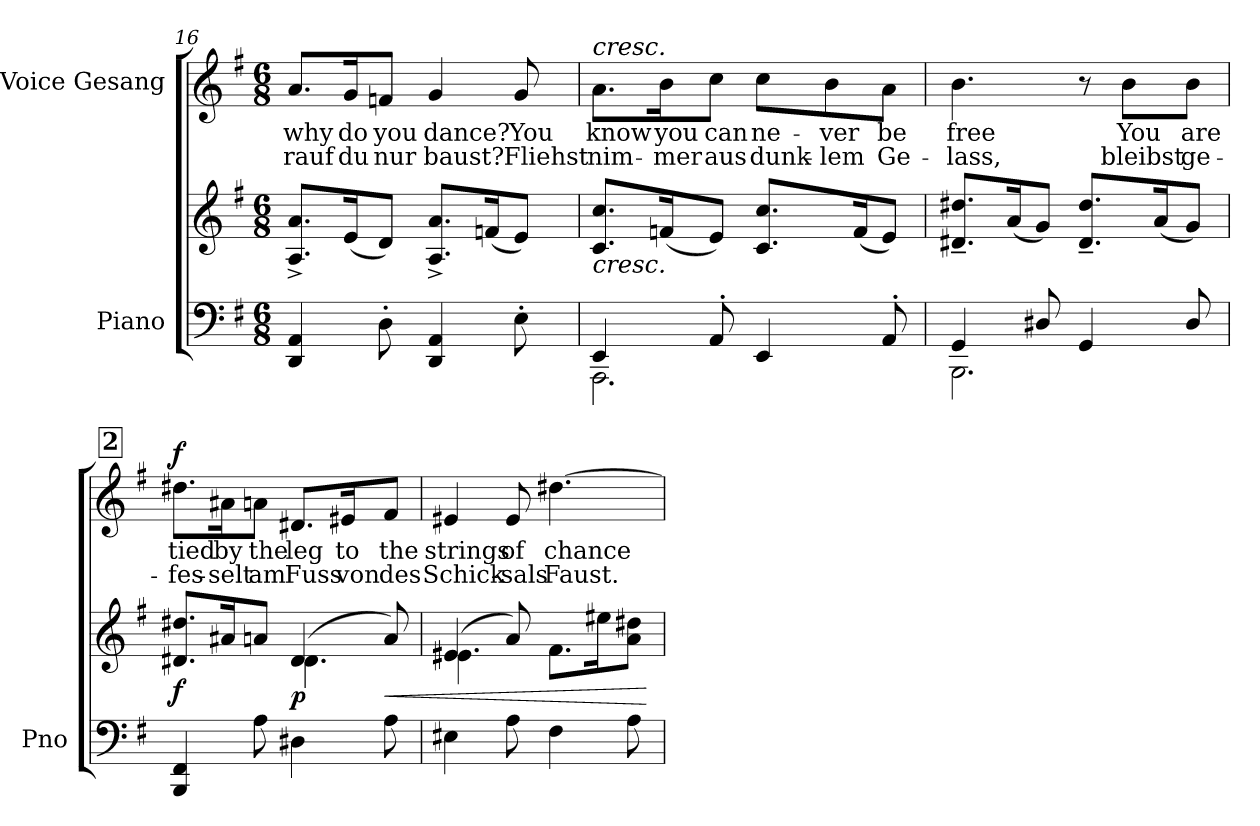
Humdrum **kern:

**kern	**kern	**dynam	**kern	**text	**text	**dynam
*part2	*part2	*part2	*part1	*part1	*part1	*part1
*staff3	*staff2	*staff2/3	*staff1	*staff1	*staff1	*staff1
*I"Piano	*	*	*I"Voice Gesang	*	*	*
*I'Pno	*	*	*	*	*	*
*clefF4	*clefG2	*	*clefG2	*	*	*
*k[f#]	*k[f#]	*	*k[f#]	*	*	*
*M6/8	*M6/8	*	*M6/8	*	*	*
=16	=16	=16	=16	=16	=16	=16
4DD/ 4AA/	8.A/^ 8.a/^L	.	8.a/L	why	-rauf	.
.	(16e/K	.	16g/K	do	du	.
8D'\	8d/J)	.	8fn/J	you	nur	.
4DD/ 4AA/	8.A/^ 8.a/^L	.	4g/	dance?	baust?	.
.	(16fn/K	.	.	.	.	.
8E'\	8e/J)	.	8g/	You	Fliehst	.
=17	=17	=17	=17	=17	=17	=17
*^	*	*	*	*	*	*
!	!	!	!	!LO:TX:a:i:t=cresc.	!	!	!
!	!	!LO:TX:b:i:t=cresc.	!	!	!	!	!
4EE/	2.AAA\	8.c/ 8.cc/L	.	8.a\L	know	nim-	.
.	.	(16fn/K	.	16b\K	you	-mer	.
8AA'/	.	8e/J)	.	8cc\J	can	aus	.
4EE/	.	8.c/ 8.cc/L	.	8cc\L	ne-	dunk-	.
.	.	.	.	8b\	-ver	-lem	.
.	.	(16f/K	.	.	.	.	.
8AA'/	.	8e/J)	.	8a\J	be	Ge-	.
=18	=18	=18	=18	=18	=18	=18	=18
4GG/	2.BBB\	8.d#X/~ 8.dd#X/~L	.	4.b\	free	-lass,	.
.	.	(16a/K	.	.	.	.	.
8D#X/	.	8g/J)	.	.	.	.	.
4GG/	.	8.d#/~ 8.dd#/~L	.	8r	.	.	.
.	.	.	.	8b\L	You	bleibst	.
.	.	(16a/K	.	.	.	.	.
8D#/	.	8g/J)	.	8b\J	are	ge-	.
*v	*v	*	*	*	*	*	*
!!LO:REH:place=s1:a:B:fs=14:t=2
=19	=19	=19	=19	=19	=19	=19
*	*^	*	*	*	*	*
!	!	!	!LO:DY:b	!	!	!	!LO:DY:a
4BBB/ 4FF#/	8.d#X/ 8.dd#X/L	4.ryy	f	8.dd#X\L	tied	-fes-	f
.	16a#X/K	.	.	16a#X\K	by	-selt	.
8A\	8an/J	.	.	8an\J	the	am	.
!	!LO:N:head=solid	!LO:N:head=solid	!LO:DY:b	!	!	!	!
4D#X\	(4d#/	4.d#\	p	8.d#X/L	leg	Fuss	.
.	.	.	.	16e#X/K	to	von	.
!	!	!	!LO:HP:b	!	!	!	!
8A\	8a/)	.	<	8f#/J	the	des	.
=20	=20	=20	=20	=20	=20	=20	=20
!	!LO:N:head=solid	!LO:N:head=solid	!	!	!	!	!
4E#X\	(4e#X/	4.e#\	.	4e#X/	strings	Schick-	.
8A\	8a/)	.	.	8e#/	of	-sals	.
4F#\	8.f#\L	4.ryy	.	[4.dd#X\	chance	Faust.	.
.	16ee#X\K	.	.	.	.	.	.
8A\	8a\ 8dd#X\J	.	.	.	.	.	.
*	*v	*v	*	*	*	*	*
.	.	[	.	.	.	.
=	=	=	=	=	=	=
*-	*-	*-	*-	*-	*-	*-
